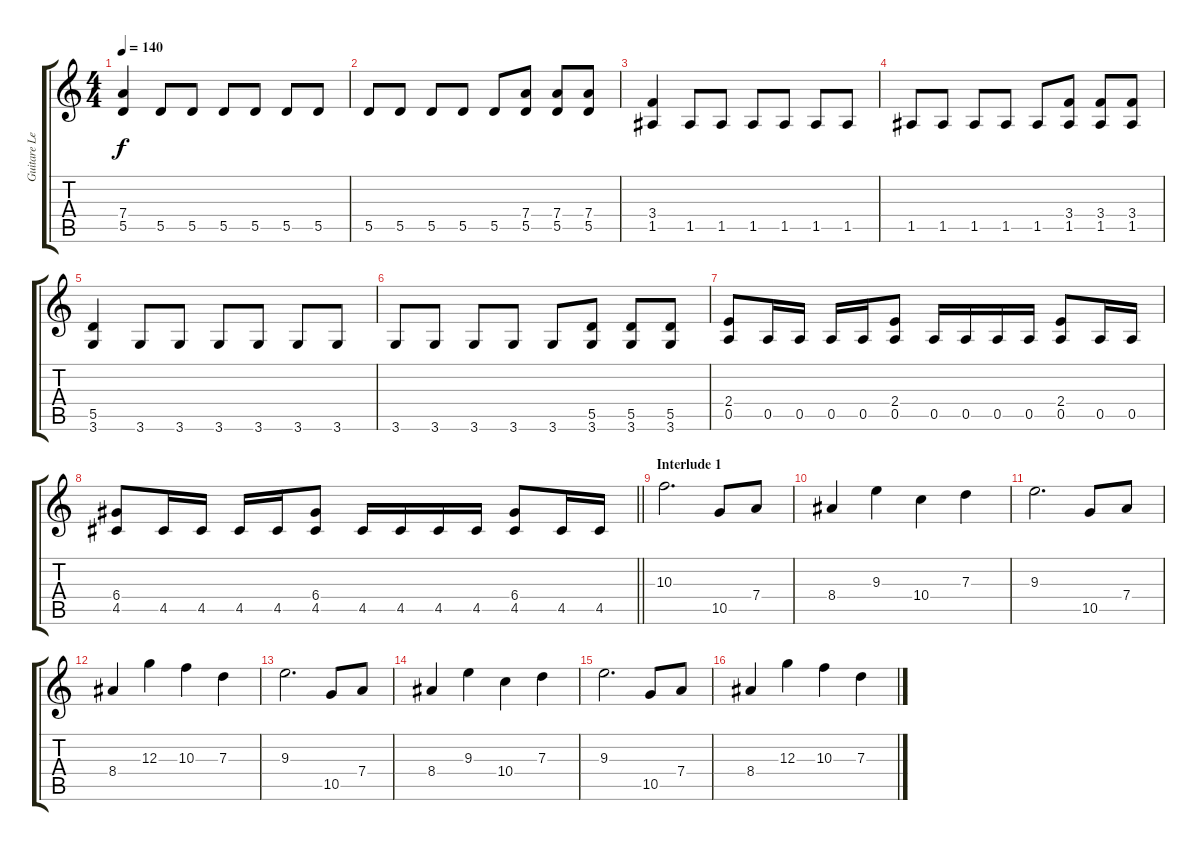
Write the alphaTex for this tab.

\track ("Guitare Lead" "Guitare Le") {instrument distortionguitar}
\staff {score tabs}
\tuning (E4 B3 G3 D3 A2 E2) {hide}
\ts (4 4)
\tempo 140
\clef g2
\ks c
(7.4 5.5).4{dy f} 5.5.8 5.5.8 5.5.8 5.5.8 5.5.8 5.5.8 |
5.5.8 5.5.8 5.5.8 5.5.8 5.5.8 (7.4 5.5).8 (7.4 5.5).8 (7.4 5.5).8 |
(3.4 1.5).4 1.5.8 1.5.8 1.5.8 1.5.8 1.5.8 1.5.8 |
1.5.8 1.5.8 1.5.8 1.5.8 1.5.8 (3.4 1.5).8 (3.4 1.5).8 (3.4 1.5).8 |
(5.5 3.6).4 3.6.8 3.6.8 3.6.8 3.6.8 3.6.8 3.6.8 |
3.6.8 3.6.8 3.6.8 3.6.8 3.6.8 (5.5 3.6).8 (5.5 3.6).8 (5.5 3.6).8 |
(2.4 0.5).8 0.5.16 0.5.16 0.5.16 0.5.16 (2.4 0.5).8 0.5.16 0.5.16 0.5.16 0.5.16 (2.4 0.5).8 0.5.16 0.5.16 |
\barLineRight lightlight
(6.4 4.5).8 4.5.16 4.5.16 4.5.16 4.5.16 (6.4 4.5).8 4.5.16 4.5.16 4.5.16 4.5.16 (6.4 4.5).8 4.5.16 4.5.16 |
\section ("" "Interlude 1")
10.3.2{d} 10.5.8 7.4.8 |
8.4.4 9.3.4 10.4.4 7.3.4 |
9.3.2{d} 10.5.8 7.4.8 |
8.4.4 12.3.4 10.3.4 7.3.4 |
9.3.2{d} 10.5.8 7.4.8 |
8.4.4 9.3.4 10.4.4 7.3.4 |
9.3.2{d} 10.5.8 7.4.8 |
8.4.4 12.3.4 10.3.4 7.3.4
